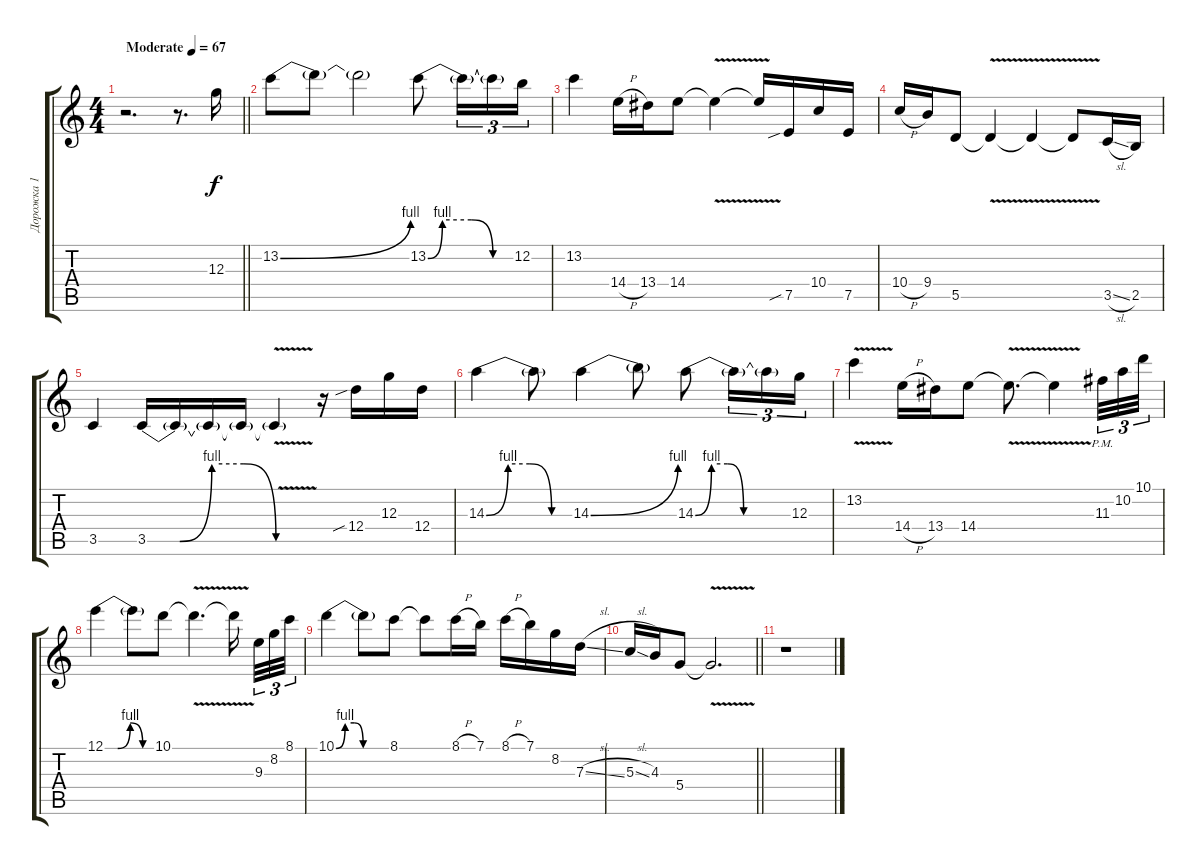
\track ("Дорожка 1" "Дорожка 1") {instrument overdrivenguitar}
\staff {score tabs}
\tuning (E4 B3 G3 D3 A2 E2) {hide}
\ts (4 4)
\tempo (67 "Moderate")
\clef g2
\barLineRight lightlight
\ks c
r.2{d dy f instrument overdrivenguitar} r.8{d} 12.3.16 |
13.2{be (bend 0 0 60 4)}.8 13.2{t}.8 13.2{t}.2 13.2{be (custom 0 0 10 4 20 4 30 4 45 0 60 0)}.8 13.2{t}.16{tu (3 2)} 13.2{t}.16{tu (3 2)} 12.2.16{tu (3 2)} |
13.2.4 14.4{h}.16 13.4.16 14.4.8 14.4{v t}.4 14.4{v t}.16 7.5{sib}.16 10.4.16 7.5.16 |
10.4{h}.16 9.4.16 5.5.8 5.5{v t}.4 5.5{v t}.4 5.5{v t}.8 3.5{sl}.16 2.5.16 |
3.5.4 3.5{be (custom 0 0 15 0 30 4 45 4 60 0)}.16 3.5{t}.16 3.5{t}.16 3.5{t}.16 3.5{v t}.4 r.16 12.4{sib}.16 12.3.16 12.4.16 |
14.3{be (custom 0 0 15 4 30 4 45 0 60 0)}.4 14.3{t}.8 14.3{be (bend 0 0 60 4)}.4 14.3{t}.8 14.3{be (custom 0 0 10 4 20 4 30 0 60 0)}.8 14.3{t}.16{tu (3 2)} 14.3{t}.16{tu (3 2)} 12.3.16{tu (3 2)} |
13.2{v}.4 14.4{h}.16 13.4.16 14.4.8 14.4{v t}.8{d} 14.4{v t}.4 11.3{pm}.32{tu (3 2)} 10.2{pm}.32{tu (3 2)} 10.1.32{tu (3 2)} |
12.1{be (custom 0 0 15 0 30 4 45 0 60 0)}.4 12.1{t}.8 10.1.8 10.1{v t}.4{d} 10.1{t}.16{beam splitsecondary} 9.3.32{tu (3 2)} 8.2.32{tu (3 2)} 8.1.32{tu (3 2)} |
10.1{be (custom 0 0 10 4 20 4 30 0 60 0)}.4 10.1{t}.8 8.1.8 8.1{t}.8 8.1{h}.16 7.1.16 8.1{h}.16 7.1.16 8.2.16 7.3{sl}.16 |
\barLineRight lightlight
5.3{sl}.16 4.3.16 5.4.8 5.4{v t}.2{d} |
r.1
